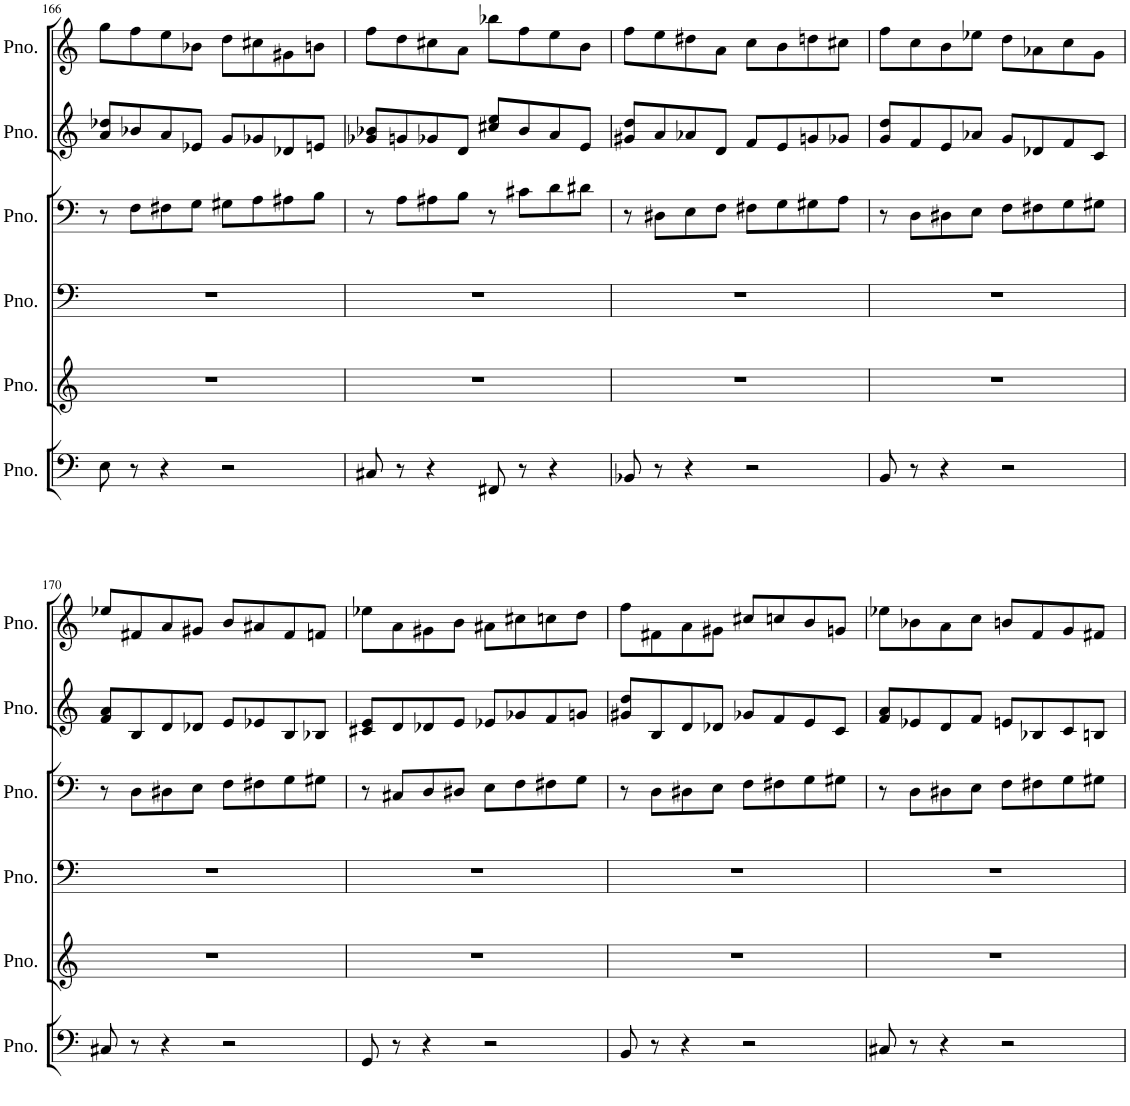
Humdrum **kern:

**kern	**kern	**kern	**kern	**kern	**kern
*part6	*part5	*part4	*part3	*part2	*part1
*staff6	*staff5	*staff4	*staff3	*staff2	*staff1
*I"Piano	*I"Piano	*I"Piano	*I"Piano	*I"Piano	*I"Piano
*I'Pno.	*I'Pno.	*I'Pno.	*I'Pno.	*I'Pno.	*I'Pno.
!!LO:PB:g=z
*clefF4	*clefG2	*clefF4	*clefF4	*clefG2	*clefG2
*k[]	*k[]	*k[]	*k[]	*k[]	*k[]
*M4/4	*M4/4	*M4/4	*M4/4	*M4/4	*M4/4
=166	=166	=166	=166	=166	=166
8E\	1r	1r	8r	8a/ 8dd-X/L	8gg\L
8r	.	.	8F\L	8b-X/	8ff\
4r	.	.	8F#X\	8a/	8ee\
.	.	.	8G\J	8e-X/J	8b-X\J
2r	.	.	8G#X\L	8g/L	8dd\L
.	.	.	8A\	8g-X/	8cc#X\
.	.	.	8A#X\	8d-X/	8g#X\
.	.	.	8B\J	8en/J	8bn\J
=167	=167	=167	=167	=167	=167
8C#X/	1r	1r	8r	8g-X/ 8b-X/L	8ff\L
8r	.	.	8A\L	8gn/	8dd\
4r	.	.	8A#X\	8g-X/	8cc#X\
.	.	.	8B\J	8d/J	8a\J
8FF#X/	.	.	8r	8cc#X/ 8ee/L	8bb-X\L
8r	.	.	8c#X\L	8b-/	8ff\
4r	.	.	8d\	8a/	8ee\
.	.	.	8d#X\J	8e/J	8b\J
=168	=168	=168	=168	=168	=168
8BB-X/	1r	1r	8r	8g#X/ 8dd/L	8ff\L
8r	.	.	8D#X\L	8a/	8ee\
4r	.	.	8E\	8a-X/	8dd#X\
.	.	.	8F\J	8d/J	8a\J
2r	.	.	8F#X\L	8f/L	8cc\L
.	.	.	8G\	8e/	8b\
.	.	.	8G#X\	8gn/	8ddn\
.	.	.	8A\J	8g-X/J	8cc#X\J
=169	=169	=169	=169	=169	=169
8BB/	1r	1r	8r	8g/ 8dd/L	8ff\L
8r	.	.	8D\L	8f/	8cc\
4r	.	.	8D#X\	8e/	8b\
.	.	.	8E\J	8a-X/J	8ee-X\J
2r	.	.	8F\L	8g/L	8dd\L
.	.	.	8F#X\	8d-X/	8a-X\
.	.	.	8G\	8f/	8cc\
.	.	.	8G#X\J	8c/J	8g\J
!!LO:LB:g=z
=170	=170	=170	=170	=170	=170
8C#X/	1r	1r	8r	8f/ 8a/L	8ee-X/L
8r	.	.	8D\L	8B/	8f#X/
4r	.	.	8D#X\	8d/	8a/
.	.	.	8E\J	8d-X/J	8g#X/J
2r	.	.	8F\L	8e/L	8b/L
.	.	.	8F#X\	8e-X/	8a#X/
.	.	.	8G\	8B/	8f#/
.	.	.	8G#X\J	8B-X/J	8fn/J
=171	=171	=171	=171	=171	=171
8GG/	1r	1r	8r	8c#X/ 8e/L	8ee-X\L
8r	.	.	8C#X/L	8d/	8a\
4r	.	.	8D/	8d-X/	8g#X\
.	.	.	8D#X/J	8e/J	8b\J
2r	.	.	8E\L	8e-X/L	8a#X\L
.	.	.	8F\	8g-X/	8cc#X\
.	.	.	8F#X\	8f/	8ccn\
.	.	.	8G\J	8gn/J	8dd\J
=172	=172	=172	=172	=172	=172
8BB/	1r	1r	8r	8g#X/ 8dd/L	8ff\L
8r	.	.	8D\L	8B/	8f#X\
4r	.	.	8D#X\	8d/	8a\
.	.	.	8E\J	8d-X/J	8g#X\J
2r	.	.	8F\L	8g-X/L	8cc#X/L
.	.	.	8F#X\	8f/	8ccn/
.	.	.	8G\	8e/	8b/
.	.	.	8G#X\J	8c/J	8gn/J
=173	=173	=173	=173	=173	=173
8C#X/	1r	1r	8r	8f/ 8a/L	8ee-X\L
8r	.	.	8D\L	8e-X/	8b-X\
4r	.	.	8D#X\	8d/	8a\
.	.	.	8E\J	8f/J	8cc\J
2r	.	.	8F\L	8en/L	8bn/L
.	.	.	8F#X\	8B-X/	8f/
.	.	.	8G\	8c/	8g/
.	.	.	8G#X\J	8Bn/J	8f#X/J
=	=	=	=	=	=
*-	*-	*-	*-	*-	*-
